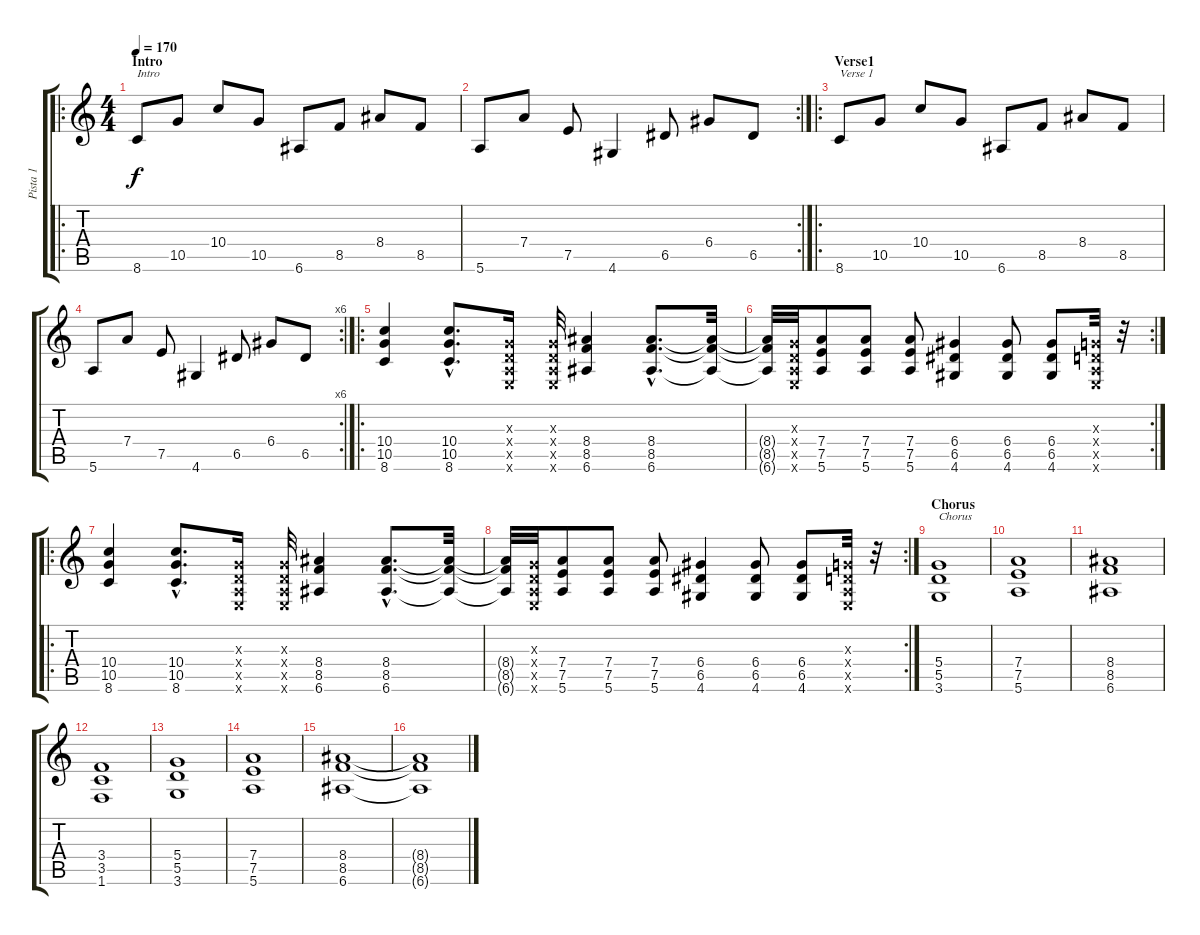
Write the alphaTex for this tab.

\track ("Pista 1" "Pista 1") {instrument overdrivenguitar}
\staff {score tabs}
\tuning (E4 B3 G3 D3 A2 E2) {hide}
\ro
\ts (4 4)
\section ("" "Intro")
\tempo 170
\clef g2
\ks c
8.6.8{txt "Intro" dy f instrument overdrivenguitar} 10.5.8 10.4.8 10.5.8 6.6.8 8.5.8 8.4.8 8.5.8 |
\rc 2
5.6.8 7.4.8 7.5.8 4.6.4 6.5.8 6.4.8 6.5.8 |
\ro
\section ("" "Verse1")
8.6.8{txt "Verse 1"} 10.5.8 10.4.8 10.5.8 6.6.8 8.5.8 8.4.8 8.5.8 |
\rc 6
5.6.8 7.4.8 7.5.8 4.6.4 6.5.8 6.4.8 6.5.8 |
\ro
(10.4 10.5 8.6).4 (10.4{hac} 10.5{hac} 8.6{hac}).8{d} (0.3{x} 0.4{x} 0.5{x} 0.6{x}).16 (0.3{x} 0.4{x} 0.5{x} 0.6{x}).32 (8.4 8.5 6.6).4 (8.4{hac} 8.5{hac} 6.6{hac}).8{d} (8.4{t} 8.5{t} 6.6{t}).32 |
\rc 2
(8.4{t} 8.5{t} 6.6{t}).32 (0.3{x} 0.4{x} 0.5{x} 0.6{x}).32 (7.4 7.5 5.6).8 (7.4 7.5 5.6).8 (7.4 7.5 5.6).8 (6.4 6.5 4.6).4 (6.4 6.5 4.6).8 (6.4 6.5 4.6).8 (0.3{x} 0.4{x} 0.5{x} 0.6{x}).32 r.32 |
\ro
(10.4 10.5 8.6).4 (10.4{hac} 10.5{hac} 8.6{hac}).8{d} (0.3{x} 0.4{x} 0.5{x} 0.6{x}).16 (0.3{x} 0.4{x} 0.5{x} 0.6{x}).32 (8.4 8.5 6.6).4 (8.4{hac} 8.5{hac} 6.6{hac}).8{d} (8.4{t} 8.5{t} 6.6{t}).32 |
\rc 2
(8.4{t} 8.5{t} 6.6{t}).32 (0.3{x} 0.4{x} 0.5{x} 0.6{x}).32 (7.4 7.5 5.6).8 (7.4 7.5 5.6).8 (7.4 7.5 5.6).8 (6.4 6.5 4.6).4 (6.4 6.5 4.6).8 (6.4 6.5 4.6).8 (0.3{x} 0.4{x} 0.5{x} 0.6{x}).32 r.32 |
\section ("" "Chorus")
(5.4 5.5 3.6).1{txt "Chorus"} |
(7.4 7.5 5.6).1 |
(8.4 8.5 6.6).1 |
(3.4 3.5 1.6).1 |
(5.4 5.5 3.6).1 |
(7.4 7.5 5.6).1 |
(8.4 8.5 6.6).1 |
(8.4{t} 8.5{t} 6.6{t}).1
